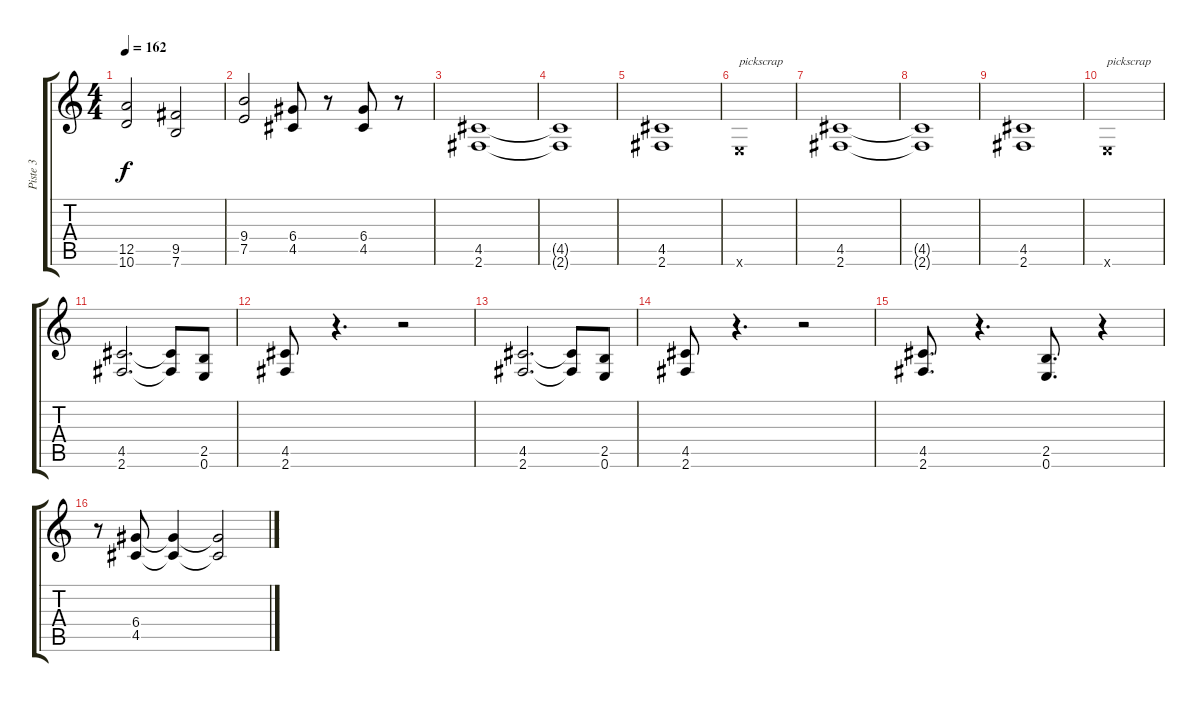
\track ("Piste 3" "Piste 3") {instrument overdrivenguitar}
\staff {score tabs}
\tuning (E4 B3 G3 D3 A2 E2) {hide}
\ts (4 4)
\tempo 162
\clef g2
\ks c
(12.5 10.6).2{dy f} (9.5 7.6).2 |
(9.4 7.5).2 (6.4 4.5).8 r.8 (6.4 4.5).8 r.8 |
(4.5 2.6).1 |
(4.5{t} 2.6{t}).1 |
(4.5 2.6).1 |
0.6{x}.1{txt "pickscrap"} |
(4.5 2.6).1 |
(4.5{t} 2.6{t}).1 |
(4.5 2.6).1 |
0.6{x}.1{txt "pickscrap"} |
(4.5 2.6).2{d} (4.5{t} 2.6{t}).8 (2.5 0.6).8 |
(4.5 2.6).8 r.4{d} r.2 |
(4.5 2.6).2{d} (4.5{t} 2.6{t}).8 (2.5 0.6).8 |
(4.5 2.6).8 r.4{d} r.2 |
(4.5 2.6).8{d} r.4{d} (2.5 0.6).8{d} r.4 |
r.8 (6.4 4.5).8 (6.4{t} 4.5{t}).4 (6.4{t} 4.5{t}).2
